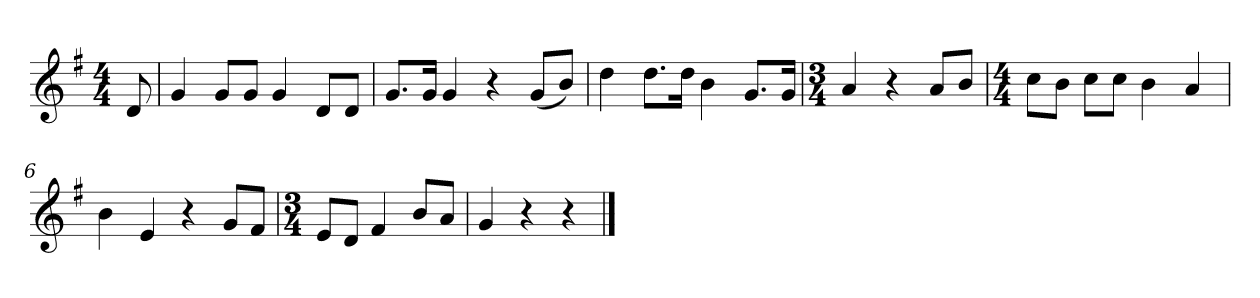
**kern
*part1
*staff1
*k[f#]
*M4/4
*MM120
=
8d
=1
4g
8gL
8gJ
4g
8dL
8dJ
=2
8.gL
16gJk
4g
4r
(8gL
8bJ)
=3
4dd
8.ddL
16ddJk
4b
8.gL
16gJk
=4
*M3/4
4a
4r
8aL
8bJ
=5
*M4/4
8ccL
8bJ
8ccL
8ccJ
4b
4a
=6
4b
4e
4r
8gL
8f#J
=7
*M3/4
8eL
8dJ
4f#
8bL
8aJ
=8
4g
4r
4r
==
*-
